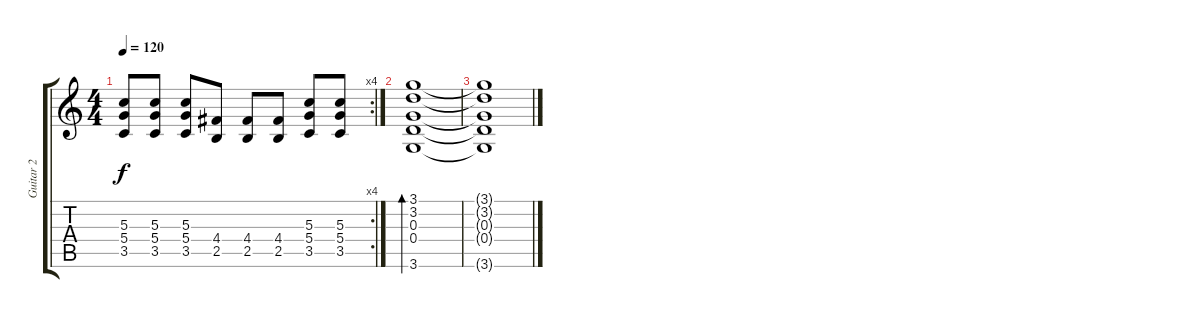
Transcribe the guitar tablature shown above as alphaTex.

\track ("Guitar 2" "Guitar 2") {instrument overdrivenguitar}
\staff {score tabs}
\tuning (E4 B3 G3 D3 A2 E2) {hide}
\rc 4
\ts (4 4)
\tempo 120
\clef g2
\ks c
(5.3 5.4 3.5).8{dy f} (5.3 5.4 3.5).8 (5.3 5.4 3.5).8 (4.4 2.5).8 (4.4 2.5).8 (4.4 2.5).8 (5.3 5.4 3.5).8 (5.3 5.4 3.5).8 |
(3.1 3.2 0.3 0.4 3.6).1{bd 60 volume 0} |
(3.1{t} 3.2{t} 0.3{t} 0.4{t} 3.6{t}).1
